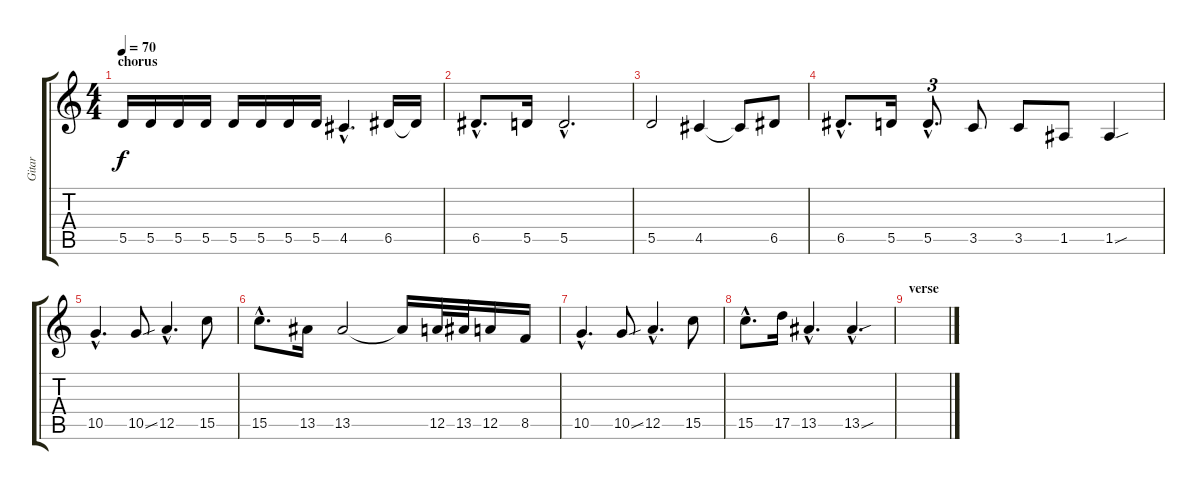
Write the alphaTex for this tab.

\track ("Gitar" "Gitar") {instrument distortionguitar}
\staff {score tabs}
\tuning (E4 B3 G3 D3 A2 E2) {hide}
\ts (4 4)
\section ("" "chorus")
\tempo 70
\clef g2
\ks c
5.5.16{dy f} 5.5.16 5.5.16 5.5.16 5.5.16 5.5.16 5.5.16 5.5.16 4.5{hac}.4{d} 6.5.16 6.5{t}.16 |
6.5{hac}.8{d} 5.5.16 5.5{hac}.2{d} |
5.5.2 4.5.4 4.5{t}.8 6.5.8 |
6.5{hac}.8{d} 5.5.16 5.5{hac}.8{d tu (3 2)} 3.5.8 3.5.8 1.5.8 1.5{sou}.4 |
10.5{hac}.4{d} 10.5{sou}.8 12.5{hac}.4{d} 15.5.8 |
15.5{hac}.8{d} 13.5.16 13.5.2 13.5{t}.16 12.5.32 13.5.32 12.5.16 8.5.16 |
10.5{hac}.4{d} 10.5{sou}.8 12.5{hac}.4{d} 15.5.8 |
15.5{hac}.8{d} 17.5.16 13.5{hac}.4{d} 13.5{sou hac}.4{d} |
\section ("" "verse")
